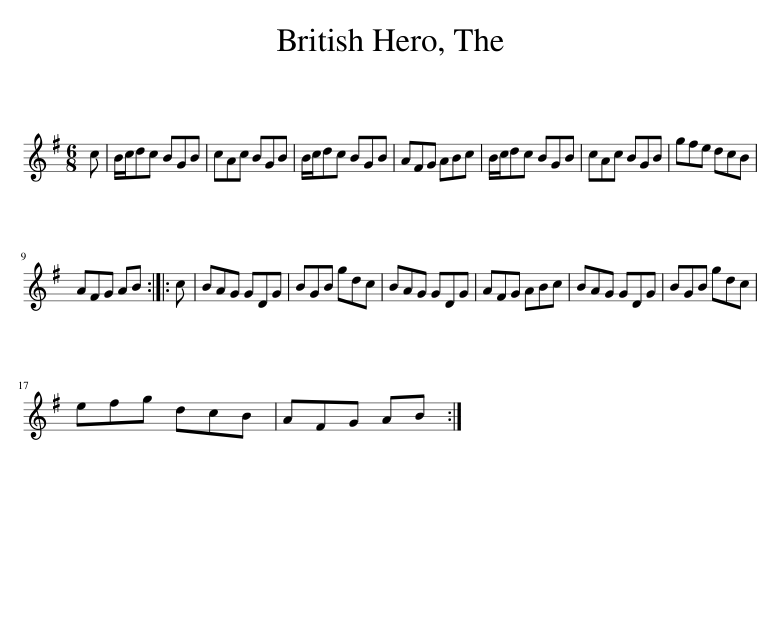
X:1
L:1/8
M:6/8
I:linebreak $
K:G
V:1 treble
V:1
 c | B/c/dc BGB | cAc BGB | B/c/dc BGB | AFG ABc | %5
 B/c/dc BGB | cAc BGB | gfe dcB |$ AFG AB :: c | %10
 BAG GDG | BGB gdc | BAG GDG | AFG ABc | BAG GDG | %15
 BGB gdc |$ efg dcB | AFG AB :| %18
